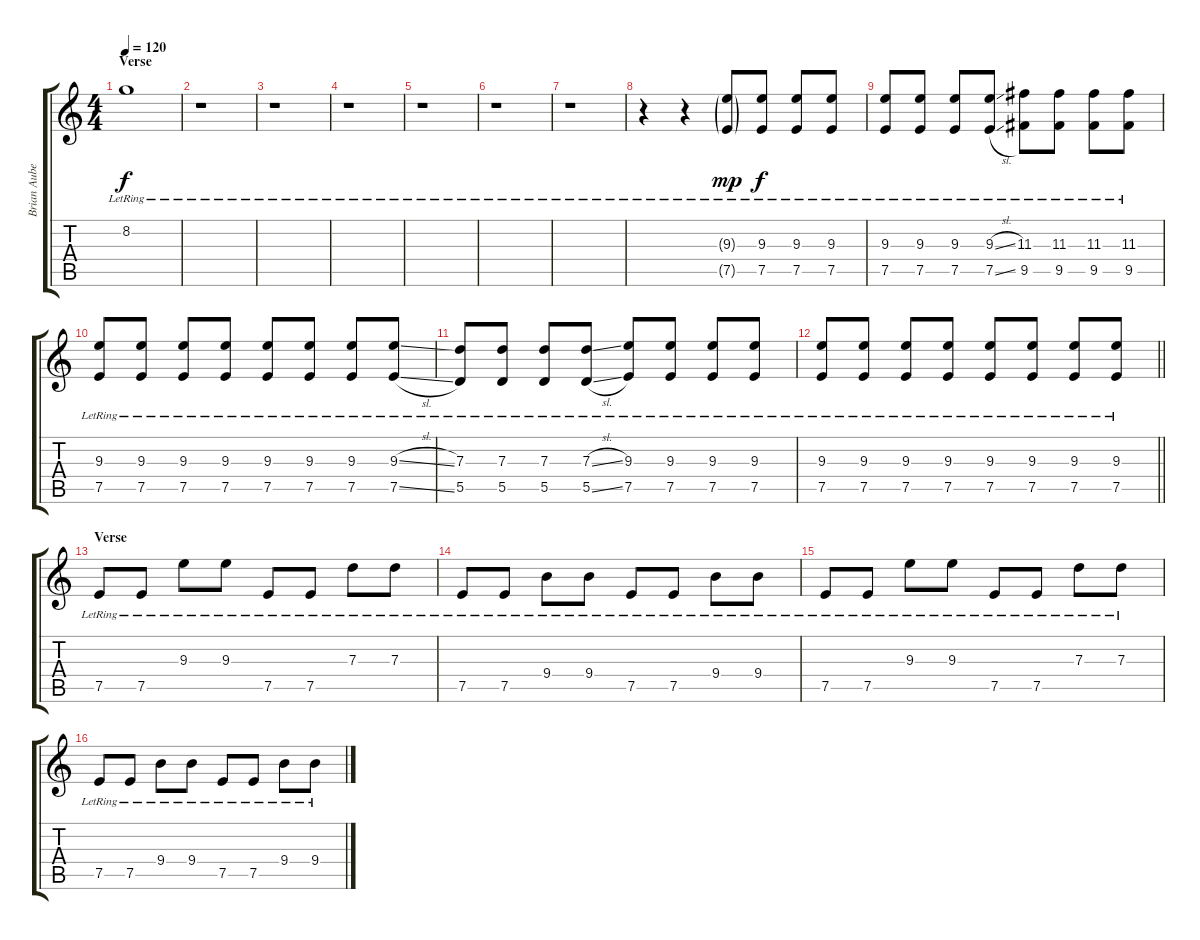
\track ("Brian Aubert - Song Guitar" "Brian Aube") {instrument electricguitarjazz}
\staff {score tabs}
\tuning (E4 B3 G3 D3 A2 E2) {hide}
\ts (4 4)
\section ("" "Verse")
\tempo 120
\clef g2
\ks c
8.2{lr}.1{dy f} |
r.1 |
r.1 |
r.1 |
r.1 |
r.1 |
r.1 |
r.4 r.4 (9.3{g lr} 7.5{g lr}).8{dy mp} (9.3{lr} 7.5{lr}).8{dy f} (9.3{lr} 7.5{lr}).8 (9.3{lr} 7.5{lr}).8 |
(9.3{lr} 7.5{lr}).8 (9.3{lr} 7.5{lr}).8 (9.3{lr} 7.5{lr}).8 (9.3{sl lr} 7.5{sl lr}).8 (11.3{lr} 9.5{lr}).8 (11.3{lr} 9.5{lr}).8 (11.3{lr} 9.5{lr}).8 (11.3{lr} 9.5{lr}).8 |
(9.3{lr} 7.5{lr}).8 (9.3{lr} 7.5{lr}).8 (9.3{lr} 7.5{lr}).8 (9.3{lr} 7.5{lr}).8 (9.3{lr} 7.5{lr}).8 (9.3{lr} 7.5{lr}).8 (9.3{lr} 7.5{lr}).8 (9.3{sl lr} 7.5{sl lr}).8 |
(7.3{lr} 5.5{lr}).8 (7.3{lr} 5.5{lr}).8 (7.3{lr} 5.5{lr}).8 (7.3{sl lr} 5.5{sl lr}).8 (9.3{lr} 7.5{lr}).8 (9.3{lr} 7.5{lr}).8 (9.3{lr} 7.5{lr}).8 (9.3{lr} 7.5{lr}).8 |
\barLineRight lightlight
(9.3{lr} 7.5{lr}).8 (9.3{lr} 7.5{lr}).8 (9.3{lr} 7.5{lr}).8 (9.3{lr} 7.5{lr}).8 (9.3{lr} 7.5{lr}).8 (9.3{lr} 7.5{lr}).8 (9.3{lr} 7.5{lr}).8 (9.3{lr} 7.5{lr}).8 |
\section ("" "Verse")
7.5{lr}.8 7.5{lr}.8 9.3{lr}.8 9.3{lr}.8 7.5{lr}.8 7.5{lr}.8 7.3{lr}.8 7.3{lr}.8 |
7.5{lr}.8 7.5{lr}.8 9.4{lr}.8 9.4{lr}.8 7.5{lr}.8 7.5{lr}.8 9.4{lr}.8 9.4{lr}.8 |
7.5{lr}.8 7.5{lr}.8 9.3{lr}.8 9.3{lr}.8 7.5{lr}.8 7.5{lr}.8 7.3{lr}.8 7.3{lr}.8 |
7.5{lr}.8 7.5{lr}.8 9.4{lr}.8 9.4{lr}.8 7.5{lr}.8 7.5{lr}.8 9.4{lr}.8 9.4{lr}.8
